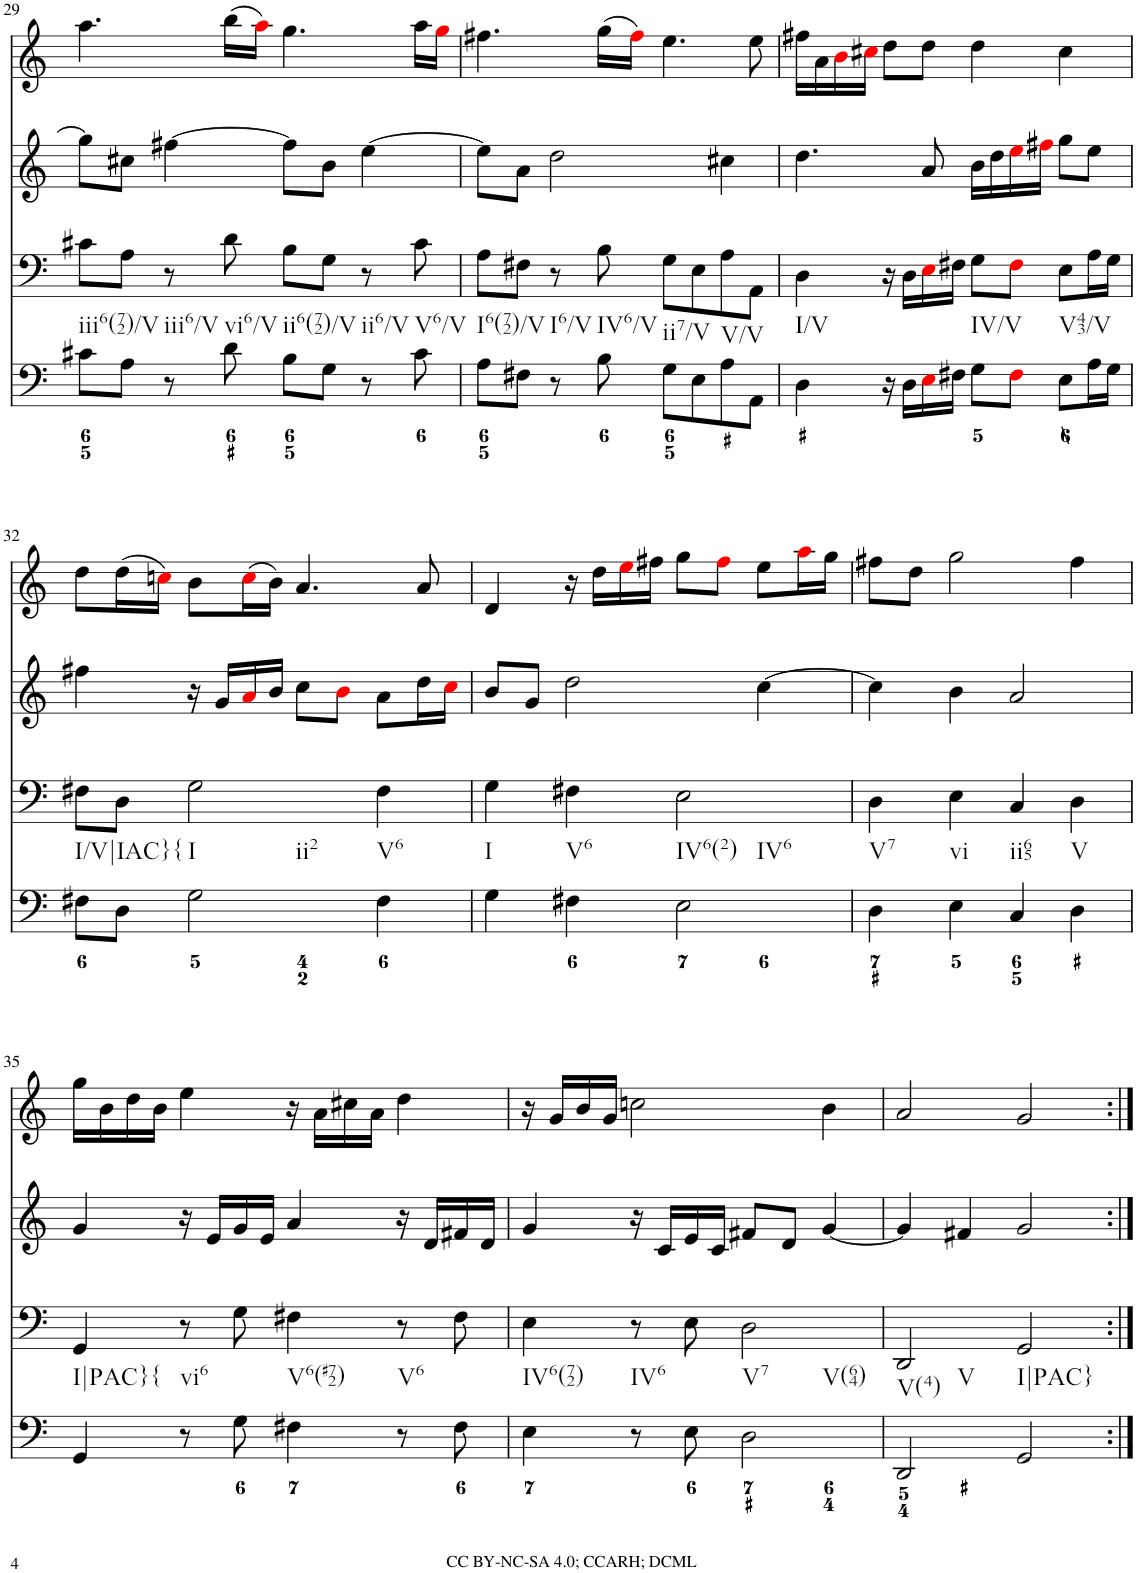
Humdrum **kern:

**kern	**kern	**kern	**kern
*part4	*part3	*part2	*part1
*staff4	*staff3	*staff2	*staff1
*I"violn	*I"violn	*I"cello	*I"organ
!!LO:PB:g=z
*clefF4	*clefF4	*clefG2	*clefG2
*k[]	*k[]	*k[]	*k[]
*M4/4	*M4/4	*M4/4	*M4/4
*met(c)	*met(c)	*met(c)	*met(c)
=29	=29	=29	=29
!	!LO:TX:b:t=iii6(72)/V	!	!
8c#X\L	8c#X\L	8gg\L]	4.aa\
8A\J	8A\J	8cc#X\J	.
!	!LO:TX:b:t=iii6/V	!	!
8r	8r	[4ff#X\	.
!	!LO:TX:b:t=vi6/V	!	!
8d\	8d\	.	(16bb\LL
.	.	.	16aai\JJ)
!	!LO:TX:b:t=ii6(72)/V	!	!
8B\L	8B\L	8ff#\L]	4.gg\
8G\J	8G\J	8b\J	.
!	!LO:TX:b:t=ii6/V	!	!
8r	8r	[4ee\	.
!	!LO:TX:b:t=V6/V	!	!
8c#\	8c#\	.	16aa\LL
.	.	.	16ggi\JJ
=30	=30	=30	=30
!	!LO:TX:b:t=I6(72)/V	!	!
8A\L	8A\L	8ee\L]	4.ff#X\
8F#X\J	8F#X\J	8a\J	.
!	!LO:TX:b:t=I6/V	!	!
8r	8r	2dd\	.
!	!LO:TX:b:t=IV6/V	!	!
8B\	8B\	.	(16gg\LL
.	.	.	16ff#i\JJ)
!	!LO:TX:b:t=ii7/V	!	!
8G\L	8G\L	.	4.ee\
8E\	8E\	.	.
!	!LO:TX:b:t=V/V	!	!
8A\	8A\	4cc#X\	.
8AA\J	8AA\J	.	8ee\
=31	=31	=31	=31
!	!LO:TX:b:t=I/V	!	!
4D\	4D\	4.dd\	16ff#X\LL
.	.	.	16a\
.	.	.	16bi\
.	.	.	16cc#Xi\JJ
16r	16r	.	8dd\L
16D\LL	16D\LL	.	.
16Ei\	16Ei\	8a/	8dd\J
16F#X\JJ	16F#X\JJ	.	.
!	!LO:TX:b:t=IV/V	!	!
8G\L	8G\L	16b\LL	4dd\
.	.	16dd\	.
8F#i\J	8F#i\J	16eei\	.
.	.	16ff#Xi\JJ	.
!	!LO:TX:b:t=V43/V	!	!
8E\L	8E\L	8gg\L	4cc#\
16A\L	16A\L	8ee\J	.
16G\JJ	16G\JJ	.	.
!!LO:LB:g=z
=32	=32	=32	=32
!	!LO:TX:b:t=I/V|IAC}{	!	!
8F#X\L	8F#X\L	4ff#X\	8dd\L
8D\J	8D\J	.	(16dd\L
.	.	.	16ccni\JJ)
!	!LO:TX:b:t=I	!	!
!	!LO:TX:b:t=ii2	!	!
2G\	2G\	16r	8b\L
.	.	16g/LL	.
.	.	16ai/	(16cci\L
.	.	16b/JJ	16b\JJ)
.	.	8cc\L	4.a/
.	.	8bi\J	.
!	!LO:TX:b:t=V6	!	!
4F#\	4F#\	8a\L	.
.	.	16dd\L	8a/
.	.	16cci\JJ	.
=33	=33	=33	=33
!	!LO:TX:b:t=I	!	!
4G\	4G\	8b/L	4d/
.	.	8g/J	.
!	!LO:TX:b:t=V6	!	!
4F#X\	4F#X\	2dd\	16r
.	.	.	16dd\LL
.	.	.	16eei\
.	.	.	16ff#X\JJ
!	!LO:TX:b:t=IV6(2)	!	!
!	!LO:TX:b:t=IV6	!	!
2E\	2E\	.	8gg\L
.	.	.	8ff#i\J
.	.	[4cc\	8ee\L
.	.	.	16aai\L
.	.	.	16gg\JJ
=34	=34	=34	=34
!	!LO:TX:b:t=V7	!	!
4D\	4D\	4cc\]	8ff#X\L
.	.	.	8dd\J
!	!LO:TX:b:t=vi	!	!
4E\	4E\	4b\	2gg\
!	!LO:TX:b:t=ii65	!	!
4C/	4C/	2a/	.
!	!LO:TX:b:t=V	!	!
4D\	4D\	.	4ff#\
!!LO:LB:g=z
=35	=35	=35	=35
!	!LO:TX:b:t=I|PAC}{	!	!
4GG/	4GG/	4g/	16gg\LL
.	.	.	16b\
.	.	.	16dd\
.	.	.	16b\JJ
!	!LO:TX:b:t=vi6	!	!
8r	8r	16r	4ee\
.	.	16e/LL	.
8G\	8G\	16g/	.
.	.	16e/JJ	.
!	!LO:TX:b:t=V6(#72)	!	!
4F#X\	4F#X\	4a/	16r
.	.	.	16a\LL
.	.	.	16cc#X\
.	.	.	16a\JJ
!	!LO:TX:b:t=V6	!	!
8r	8r	16r	4dd\
.	.	16d/LL	.
8F#\	8F#\	16f#X/	.
.	.	16d/JJ	.
=36	=36	=36	=36
!	!LO:TX:b:t=IV6(72)	!	!
4E\	4E\	4g/	16r
.	.	.	16g/LL
.	.	.	16b/
.	.	.	16g/JJ
!	!LO:TX:b:t=IV6	!	!
8r	8r	16r	2ccn\
.	.	16c/LL	.
8E\	8E\	16e/	.
.	.	16c/JJ	.
!	!LO:TX:b:t=V7	!	!
!	!LO:TX:b:t=V(64)	!	!
2D\	2D\	8f#X/L	.
.	.	8d/J	.
.	.	[4g/	4b\
=37	=37	=37	=37
!	!LO:TX:b:t=V(4)	!	!
!	!LO:TX:b:t=V	!	!
2DD/	2DD/	4g/]	2a/
.	.	4f#X/	.
!	!LO:TX:b:t=I|PAC}	!	!
2GG/	2GG/	2g/	2g/
=:|!	=:|!	=:|!	=:|!
*-	*-	*-	*-
